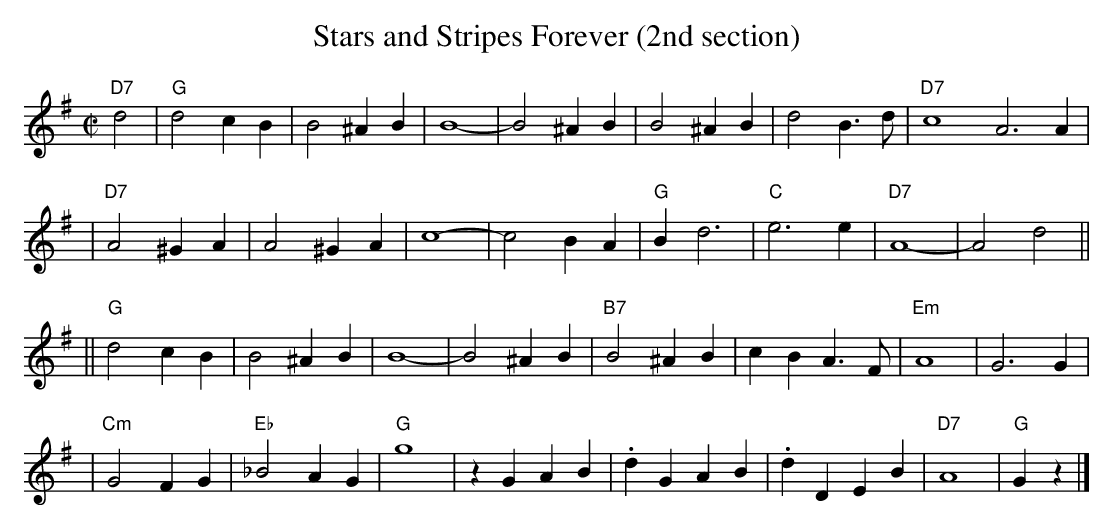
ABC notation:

X:1
T: Stars and Stripes Forever (2nd section)
M: C|
L: 1/4
K: G
"D7"d2 \
| "G"d2 cB | B2 ^AB | B4- | B2 ^AB | B2 ^AB | d2 B>d | "D7"c4 A3 A |
| "D7"A2 ^GA | A2 ^GA | c4- | c2 BA | "G"B d3 | "C"e3 e | "D7"A4- | A2 d2 ||
||"G"d2 cB | B2 ^AB | B4- | B2 ^AB | "B7"B2 ^AB | cB A>F | "Em"A4 | G3 G |
| "Cm"G2 FG | "Eb"_B2 AG | "G"g4 | zG AB | .dG AB | .dD EB | "D7"A4 | "G"Gz |]
